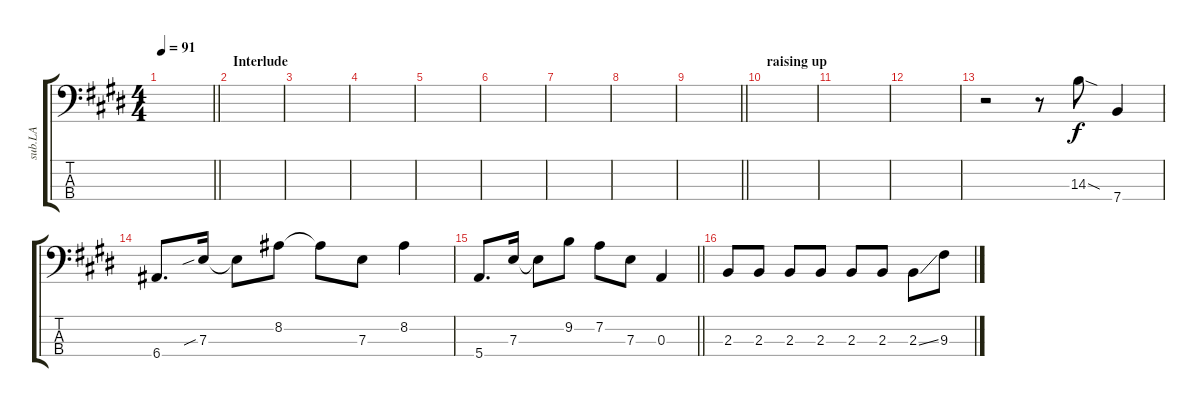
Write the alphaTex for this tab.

\track ("sub.LA" "sub.LA") {instrument electricbassfinger}
\staff {score tabs}
\tuning (G2 D2 A1 E1) {hide}
\ts (4 4)
\tempo 91
\clef f4
\barLineRight lightlight
\ks e
|
\section ("" "Interlude")
|
\ks c#minor
|
\ks e
|
\ks c#minor
|
\ks e
|
\ks c#minor
|
\ks e
|
\barLineRight lightlight
\ks c#minor
|
\section ("" "raising up")
\ks e
|
\ks c#minor
|
|
r.2 r.8 14.3{sod}.8 7.4.4 |
6.4.8{d} 7.3{sib}.16 7.3{t}.8 8.2.8 8.2{t}.8 7.3.8 8.2.4 |
\barLineRight lightlight
\ks e
5.4.8{d} 7.3.16 7.3{t}.8 9.2.8 7.2.8 7.3.8 0.3.4 |
\ks c#minor
2.3.8 2.3.8 2.3.8 2.3.8 2.3.8 2.3.8 2.3{ss}.8 9.3.8
